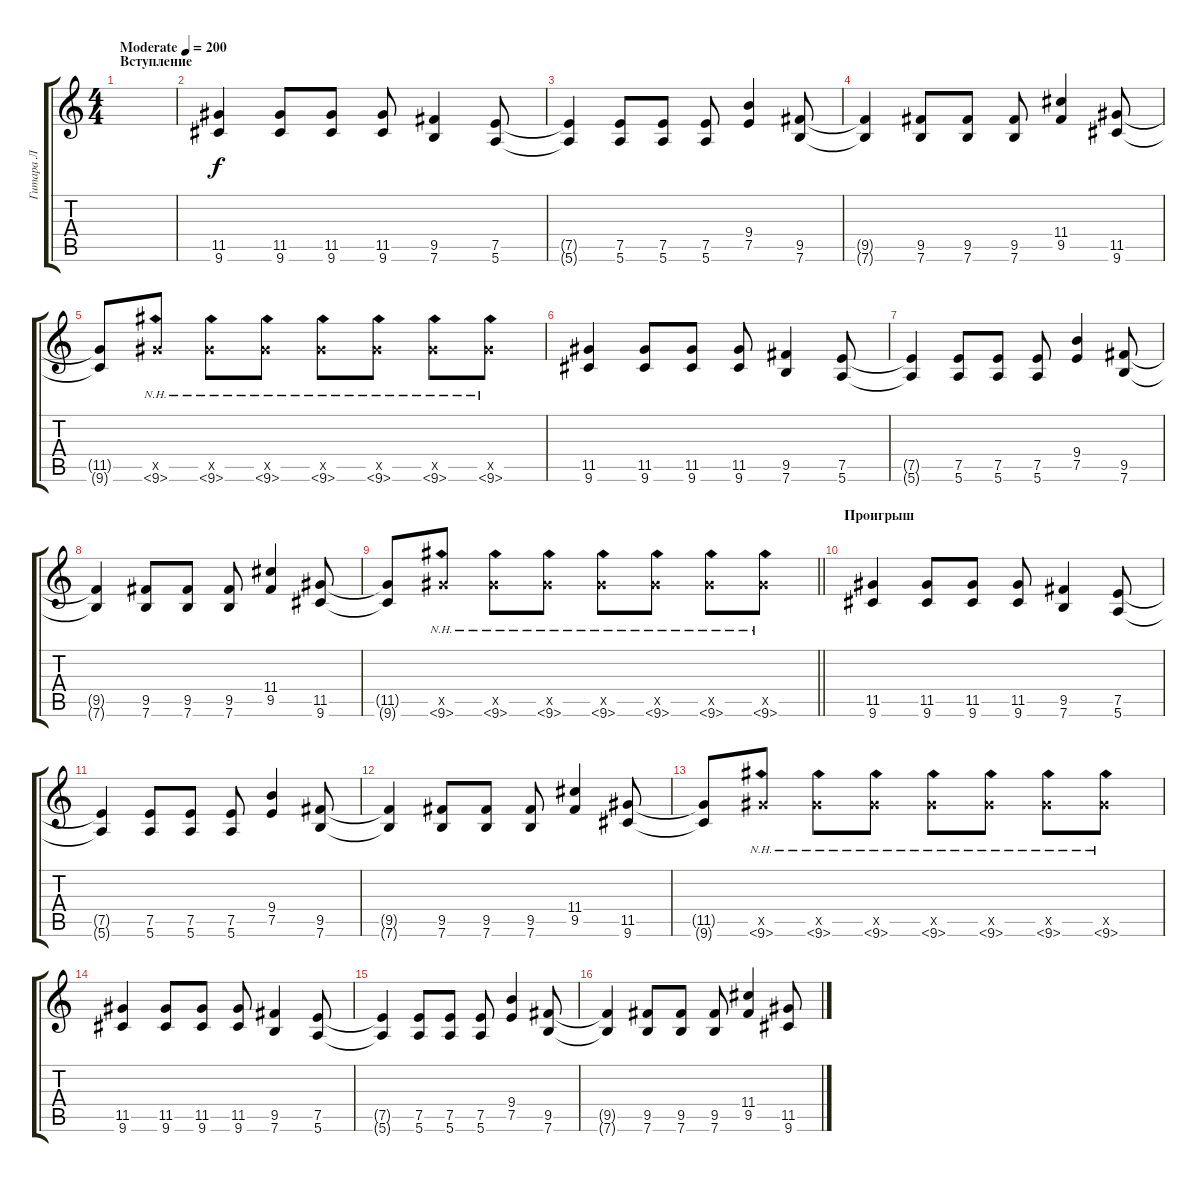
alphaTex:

\track ("Гитара Л" "Гитара Л") {instrument distortionguitar}
\staff {score tabs}
\tuning (E4 B3 G3 D3 A2 E2) {hide}
\ts (4 4)
\section ("" "Вступление")
\tempo (200 "Moderate")
\clef g2
\ks c
|
(11.5 9.6).4 (11.5 9.6).8 (11.5 9.6).8 (11.5 9.6).8 (9.5 7.6).4 (7.5 5.6).8 |
(7.5{t} 5.6{t}).4 (7.5 5.6).8 (7.5 5.6).8 (7.5 5.6).8 (9.4 7.5).4 (9.5 7.6).8 |
(9.5{t} 7.6{t}).4 (9.5 7.6).8 (9.5 7.6).8 (9.5 7.6).8 (11.4 9.5).4 (11.5 9.6).8 |
(11.5{t} 9.6{t}).8 (11.5{x} 9.6{nh}).8 (11.5{x} 9.6{nh}).8 (11.5{x} 9.6{nh}).8 (11.5{x} 9.6{nh}).8 (11.5{x} 9.6{nh}).8 (11.5{x} 9.6{nh}).8 (11.5{x} 9.6{nh}).8 |
(11.5 9.6).4 (11.5 9.6).8 (11.5 9.6).8 (11.5 9.6).8 (9.5 7.6).4 (7.5 5.6).8 |
(7.5{t} 5.6{t}).4 (7.5 5.6).8 (7.5 5.6).8 (7.5 5.6).8 (9.4 7.5).4 (9.5 7.6).8 |
(9.5{t} 7.6{t}).4 (9.5 7.6).8 (9.5 7.6).8 (9.5 7.6).8 (11.4 9.5).4 (11.5 9.6).8 |
\barLineRight lightlight
(11.5{t} 9.6{t}).8 (11.5{x} 9.6{nh}).8 (11.5{x} 9.6{nh}).8 (11.5{x} 9.6{nh}).8 (11.5{x} 9.6{nh}).8 (11.5{x} 9.6{nh}).8 (11.5{x} 9.6{nh}).8 (11.5{x} 9.6{nh}).8 |
\section ("" "Проигрыш")
(11.5 9.6).4 (11.5 9.6).8 (11.5 9.6).8 (11.5 9.6).8 (9.5 7.6).4 (7.5 5.6).8 |
(7.5{t} 5.6{t}).4 (7.5 5.6).8 (7.5 5.6).8 (7.5 5.6).8 (9.4 7.5).4 (9.5 7.6).8 |
(9.5{t} 7.6{t}).4 (9.5 7.6).8 (9.5 7.6).8 (9.5 7.6).8 (11.4 9.5).4 (11.5 9.6).8 |
(11.5{t} 9.6{t}).8 (11.5{x} 9.6{nh}).8 (11.5{x} 9.6{nh}).8 (11.5{x} 9.6{nh}).8 (11.5{x} 9.6{nh}).8 (11.5{x} 9.6{nh}).8 (11.5{x} 9.6{nh}).8 (11.5{x} 9.6{nh}).8 |
(11.5 9.6).4 (11.5 9.6).8 (11.5 9.6).8 (11.5 9.6).8 (9.5 7.6).4 (7.5 5.6).8 |
(7.5{t} 5.6{t}).4 (7.5 5.6).8 (7.5 5.6).8 (7.5 5.6).8 (9.4 7.5).4 (9.5 7.6).8 |
(9.5{t} 7.6{t}).4 (9.5 7.6).8 (9.5 7.6).8 (9.5 7.6).8 (11.4 9.5).4 (11.5 9.6).8
